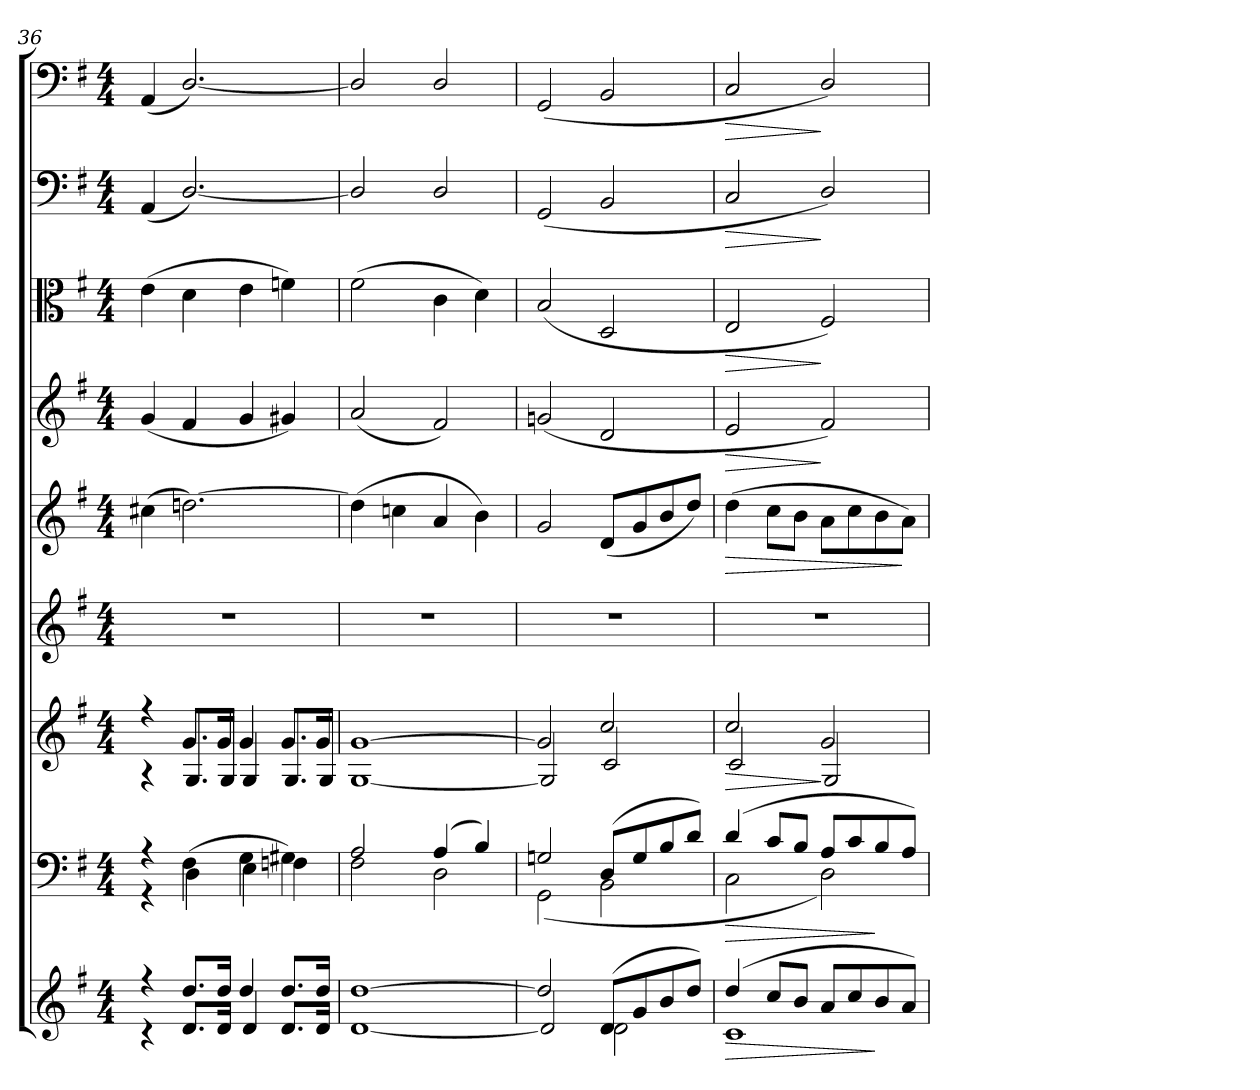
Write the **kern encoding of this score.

**kern	**dynam	**kern	**dynam	**kern	**dynam	**kern	**kern	**dynam	**kern	**dynam	**kern	**dynam	**kern	**dynam	**kern	**dynam
*part9	*part9	*part8	*part8	*part7	*part7	*part6	*part5	*part5	*part4	*part4	*part3	*part3	*part2	*part2	*part1	*part1
*staff9	*staff9	*staff8	*staff8	*staff7	*staff7	*staff6	*staff5	*staff5	*staff4	*staff4	*staff3	*staff3	*staff2	*staff2	*staff1	*staff1
*clefG2	*	*clefF4	*	*clefG2	*	*clefG2	*clefG2	*	*clefG2	*	*clefC3	*	*clefF4	*	*clefF4	*
*k[f#]	*	*k[f#]	*	*k[f#]	*	*k[f#]	*k[f#]	*	*k[f#]	*	*k[f#]	*	*k[f#]	*	*k[f#]	*
*G:	*	*G:	*	*G:	*	*G:	*G:	*	*G:	*	*G:	*	*G:	*	*G:	*
*M4/4	*	*M4/4	*	*M4/4	*	*M4/4	*M4/4	*	*M4/4	*	*M4/4	*	*M4/4	*	*M4/4	*
=36	=36	=36	=36	=36	=36	=36	=36	=36	=36	=36	=36	=36	=36	=36	=36	=36
*^	*	*^	*	*^	*	*	*	*	*	*	*	*	*	*	*	*
4r	4r	.	4r	4r	.	4r	4r	.	1r	(4cc#X\	.	(4g/	.	(4e\	.	(4AA/	.	(4AA/	.
8.dd/L	8.d/L	.	(4F#\	4D\	.	8.g/L	8.G/L	.	.	[2.ddn\)	.	4f#/	.	4d\	.	[2.D/)	.	[2.D/)	.
16dd/Jk	16d/Jk	.	.	.	.	16g/Jk	16G/Jk	.	.	.	.	.	.	.	.	.	.	.	.
4dd/	4d/	.	4G\	4E\	.	4g/	4G/	.	.	.	.	4g/	.	4e\	.	.	.	.	.
8.dd/L	8.d/L	.	4G#X\)	4Fn\	.	8.g/L	8.G/L	.	.	.	.	4g#X/)	.	4fn\)	.	.	.	.	.
16dd/Jk	16d/Jk	.	.	.	.	16g/Jk	16G/Jk	.	.	.	.	.	.	.	.	.	.	.	.
=37	=37	=37	=37	=37	=37	=37	=37	=37	=37	=37	=37	=37	=37	=37	=37	=37	=37	=37	=37
[1dd\	[1d\	.	2A/	2F#\	.	[1g/	[1G/	.	1r	(4dd\]	.	(2a/	.	(2f#\	.	2D/]	.	2D/]	.
.	.	.	.	.	.	.	.	.	.	4ccn\	.	.	.	.	.	.	.	.	.
.	.	.	(4A/	2D\	.	.	.	.	.	4a/	.	2f#/)	.	4c\	.	2D/	.	2D/	.
.	.	.	4B/)	.	.	.	.	.	.	4b\)	.	.	.	4d\)	.	.	.	.	.
=38	=38	=38	=38	=38	=38	=38	=38	=38	=38	=38	=38	=38	=38	=38	=38	=38	=38	=38	=38
2dd/]	2d/]	.	2Gn/	(2GG\	.	2g/]	2G/]	.	1r	2g/	.	(2gn/	.	(2B/	.	(2GG/	.	(2GG/	.
(8d/L	2d\	.	(8D/L	2BB\	.	2cc/	2c/	.	.	(8d/L	.	2d/	.	2D/	.	2BB/	.	2BB/	.
8g/	.	.	8G/	.	.	.	.	.	.	8g/	.	.	.	.	.	.	.	.	.
8b/	.	.	8B/	.	.	.	.	.	.	8b/	.	.	.	.	.	.	.	.	.
8dd/J)	.	.	8d/J)	.	.	.	.	.	.	8dd/J)	.	.	.	.	.	.	.	.	.
=39	=39	=39	=39	=39	=39	=39	=39	=39	=39	=39	=39	=39	=39	=39	=39	=39	=39	=39	=39
!	!	!LO:HP:b	!	!	!LO:HP:b	!	!	!LO:HP:b	!	!	!LO:HP:b	!	!LO:HP:b	!	!LO:HP:b	!	!LO:HP:b	!	!LO:HP:b
(4dd/	1c\	>	(4d/	2C\	>	2cc/	2c/	>	1r	(4dd\	>	2e/	>	2E/	>	2C/	>	2C/	>
8cc/L	.	.	8c/L	.	.	.	.	.	.	8cc\L	.	.	.	.	.	.	.	.	.
8b/J	.	.	8B/J	.	.	.	.	.	.	8b\J	.	.	.	.	.	.	.	.	.
8a/L	.	.	8A/L	2D\)	.	2g/	2G/	]	.	8a\L	.	2f#/)	]	2F#/)	]	2D/)	]	2D/)	]
8cc/	.	.	8c/	.	.	.	.	.	.	8cc\	.	.	.	.	.	.	.	.	.
8b/	.	]	8B/	.	]	.	.	.	.	8b\	.	.	.	.	.	.	.	.	.
8a/J)	.	.	8A/J)	.	.	.	.	.	.	8a\J)	]	.	.	.	.	.	.	.	.
*v	*v	*	*	*	*	*v	*v	*	*	*	*	*	*	*	*	*	*	*	*
*	*	*v	*v	*	*	*	*	*	*	*	*	*	*	*	*	*	*
=	=	=	=	=	=	=	=	=	=	=	=	=	=	=	=	=
*-	*-	*-	*-	*-	*-	*-	*-	*-	*-	*-	*-	*-	*-	*-	*-	*-
